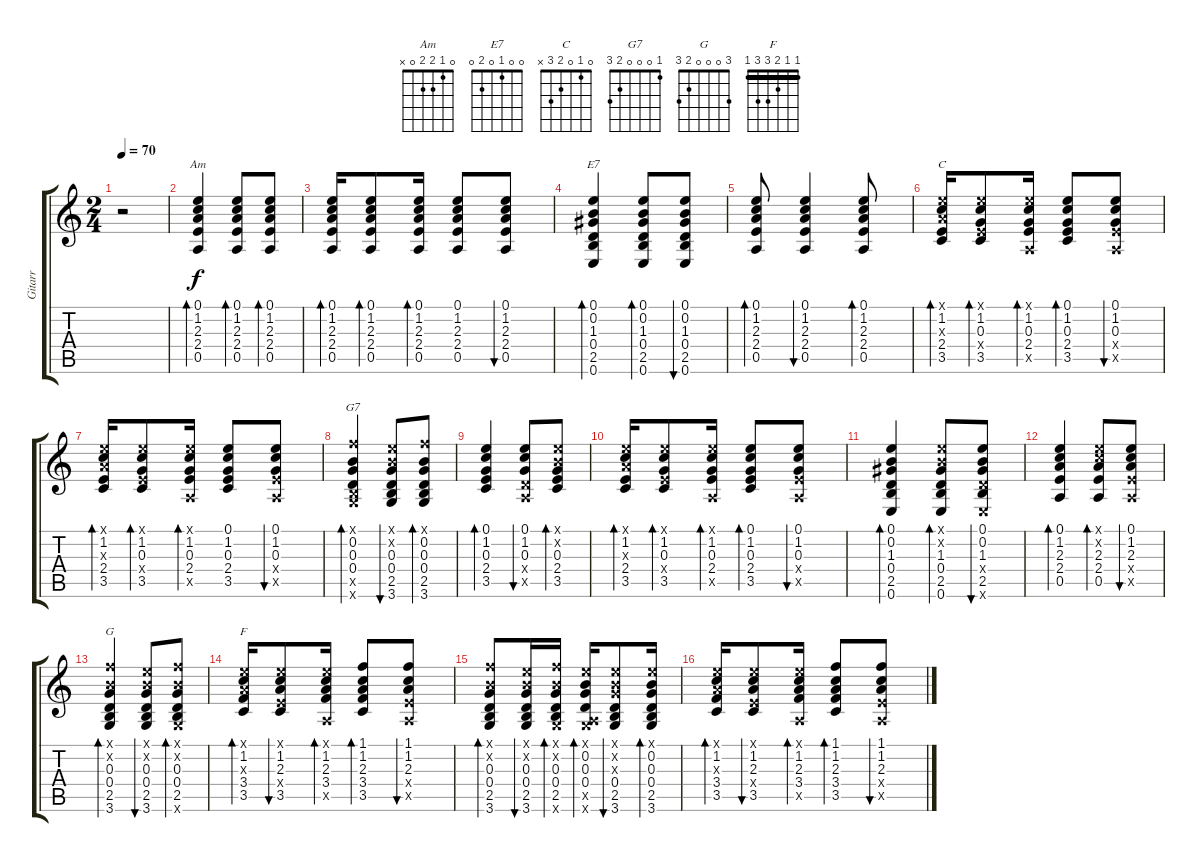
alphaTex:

\track ("Gitarr" "Gitarr") {instrument acousticguitarsteel}
\staff {score tabs}
\tuning (E4 B3 G3 D3 A2 E2) {hide}
\chord ("Am" 0 1 2 2 0 x)
\chord ("E7" 0 0 1 0 2 0)
\chord ("C" 0 1 0 2 3 x)
\chord ("G7" 1 0 0 0 2 3)
\chord ("G" 3 0 0 0 2 3)
\chord ("F" 1 1 2 3 3 1) {barre 1}
\ts (2 4)
\tempo 70
\clef g2
\ks c
r.2{dy f instrument acousticguitarsteel} |
(0.1 1.2 2.3 2.4 0.5).4{bd 60 ch "Am"} (0.1 1.2 2.3 2.4 0.5).8{bd 60} (0.1 1.2 2.3 2.4 0.5).8{bd 60} |
(0.1 1.2 2.3 2.4 0.5).16{bd 60} (0.1 1.2 2.3 2.4 0.5).8{bd 60} (0.1 1.2 2.3 2.4 0.5).16{bd 60} (0.1 1.2 2.3 2.4 0.5).8 (0.1 1.2 2.3 2.4 0.5).8{bu 60} |
(0.1 0.2 1.3 0.4 2.5 0.6).4{bd 30 ch "E7"} (0.1 0.2 1.3 0.4 2.5 0.6).8{bd 60} (0.1 0.2 1.3 0.4 2.5 0.6).8{bu 60} |
(0.1 1.2 2.3 2.4 0.5).8{bd 30} (0.1 1.2 2.3 2.4 0.5).4{bu 30} (0.1 1.2 2.3 2.4 0.5).8{bd 60} |
(0.1{x} 1.2 2.3{x} 2.4 3.5).16{bd 60 ch "C"} (0.1{x} 1.2 0.3 2.4{x} 3.5).8{bd 60} (0.1{x} 1.2 0.3 2.4 0.5{x}).16{bd 60} (0.1 1.2 0.3 2.4 3.5).8{bd 60} (0.1 1.2 0.3 2.4{x} 0.5{x}).8{bu 60} |
(0.1{x} 1.2 2.3{x} 2.4 3.5).16{bd 60} (0.1{x} 1.2 0.3 2.4{x} 3.5).8{bd 60} (0.1{x} 1.2 0.3 2.4 0.5{x}).16{bd 60} (0.1 1.2 0.3 2.4 3.5).8 (0.1 1.2 0.3 2.4{x} 0.5{x}).8{bu 60} |
(1.1{x} 0.2 0.3 0.4 2.5{x} 3.6{x}).4{bd 60 ch "G7"} (0.1{x} 0.2{x} 0.3 0.4 2.5 3.6).8{bu 60} (1.1{x} 0.2 0.3 0.4 2.5 3.6).8{bd 60} |
(0.1 1.2 0.3 2.4 3.5).4{bd 60} (0.1 1.2 0.3 0.4{x} 0.5{x}).8{bu 60} (0.1{x} 0.2{x} 0.3 2.4 3.5).8{bd 60} |
(0.1{x} 1.2 2.3{x} 2.4 3.5).16{bd 60} (0.1{x} 1.2 0.3 2.4{x} 3.5).8{bd 60} (0.1{x} 1.2 0.3 2.4 0.5{x}).16{bd 60} (0.1 1.2 0.3 2.4 3.5).8{bd 60} (0.1 1.2 0.3 2.4{x} 0.5{x}).8{bu 60} |
(0.1 0.2 1.3 0.4 2.5 0.6).4{bd 30} (0.1{x} 0.2{x} 1.3 0.4 2.5 0.6).8{bd 60} (0.1 0.2 1.3 0.4{x} 2.5 0.6{x}).8{bu 60} |
(0.1 1.2 2.3 2.4 0.5).4{bd 60} (0.1{x} 1.2{x} 2.3 2.4 0.5).8{bd 60} (0.1 1.2 2.3 2.4{x} 0.5{x}).8{bu 60} |
(1.1{x} 0.2{x} 0.3 0.4 2.5 3.6).4{bd 60 ch "G"} (0.1{x} 0.2{x} 0.3 0.4 2.5 3.6).8{bu 60} (1.1{x} 0.2{x} 0.3 0.4 2.5 3.6{x}).8{bd 60} |
(0.1{x} 1.2 2.3{x} 3.4 3.5).16{bd 60 ch "F"} (0.1{x} 1.2 2.3 2.4{x} 3.5).8{bu 60} (0.1{x} 1.2 2.3 3.4 0.5{x}).16{bd 60} (1.1 1.2 2.3 3.4 3.5).8{bd 60} (1.1 1.2 2.3 2.4{x} 0.5{x}).8{bu 60} |
(1.1{x} 0.2{x} 0.3 0.4 2.5 3.6).8{bd 60} (0.1{x} 0.2{x} 0.3 0.4 2.5 3.6).16{bu 60} (1.1{x} 0.2{x} 0.3 0.4 2.5 3.6{x}).16{bd 60} (0.1{x} 0.2 0.3 0.4 0.5{x} 3.6{x}).16{bd 60} (0.1{x} 0.2{x} 0.3{x} 0.4 2.5 3.6).8{bu 60} (0.1{x} 0.2 0.3 0.4 2.5 3.6).16{bd 60} |
(0.1{x} 1.2 2.3{x} 3.4 3.5).16{bd 60} (0.1{x} 1.2 2.3 2.4{x} 3.5).8{bu 60} (0.1{x} 1.2 2.3 3.4 0.5{x}).16{bd 60} (1.1 1.2 2.3 3.4 3.5).8{bd 60} (1.1 1.2 2.3 2.4{x} 0.5{x}).8{bu 60}
